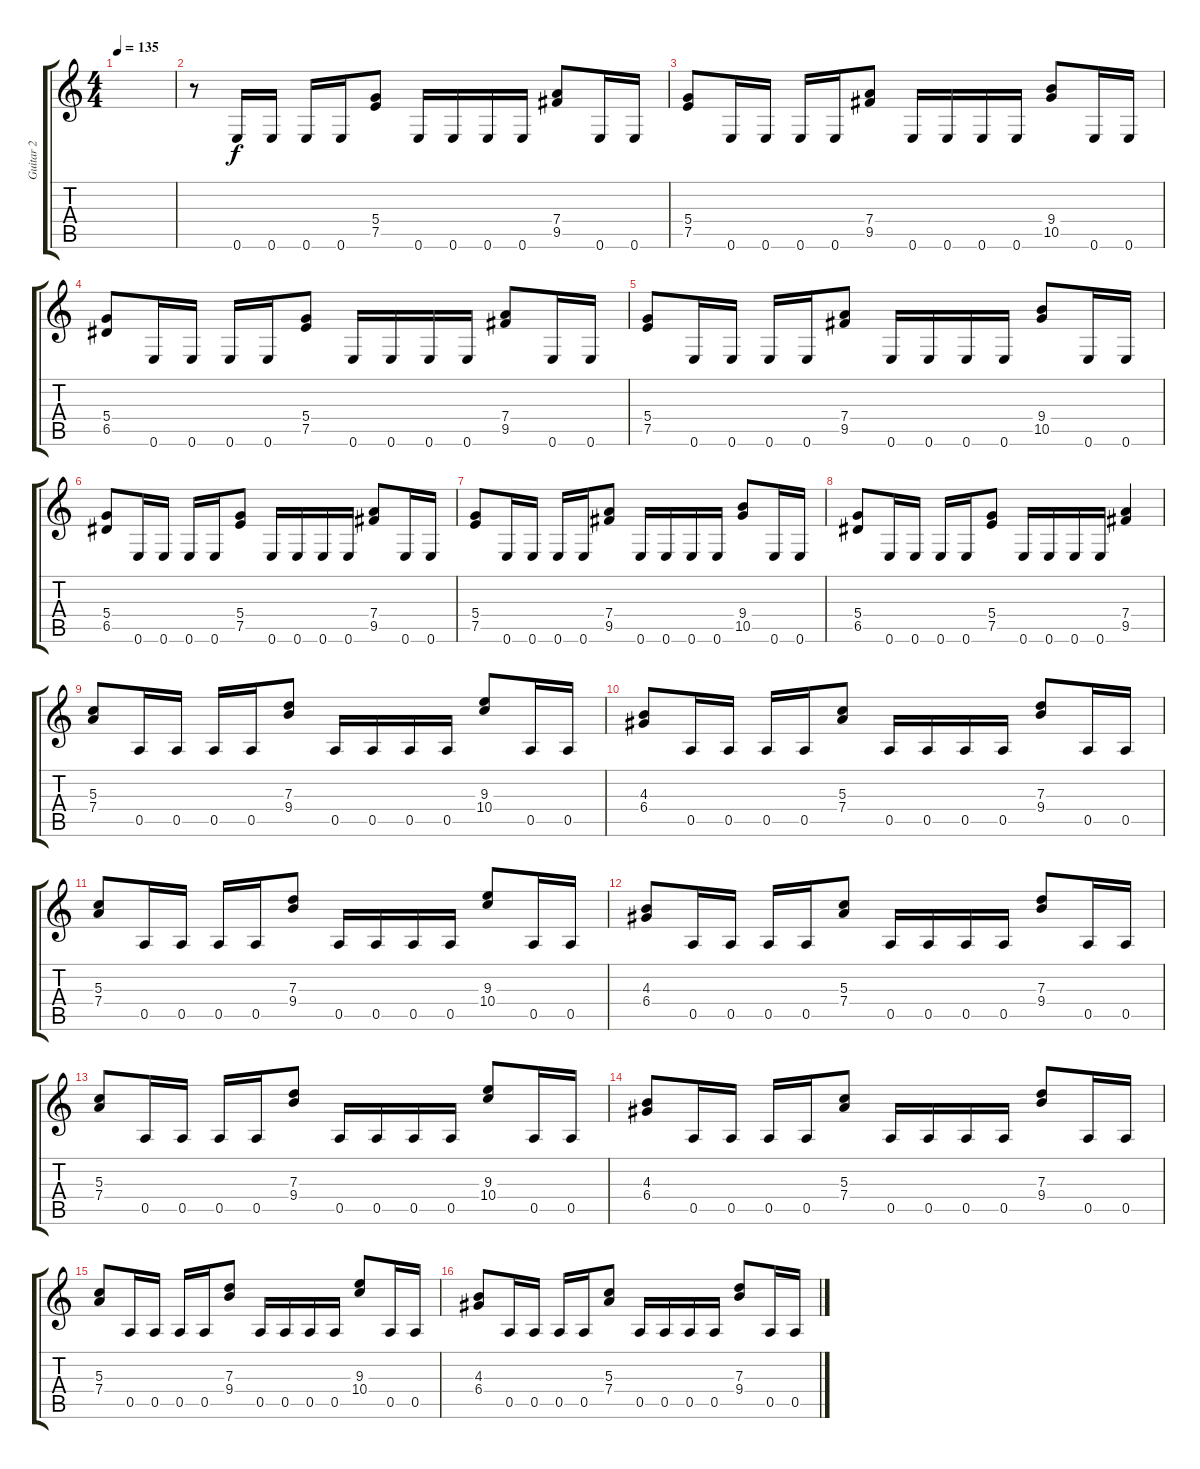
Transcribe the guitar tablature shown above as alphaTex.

\track ("Guitar 2" "Guitar 2") {instrument distortionguitar}
\staff {score tabs}
\tuning (E4 B3 G3 D3 A2 E2) {hide}
\ts (4 4)
\tempo 135
\clef g2
\ks c
|
r.8 0.6.16 0.6.16 0.6.16 0.6.16 (5.4 7.5).8 0.6.16 0.6.16 0.6.16 0.6.16 (7.4 9.5).8 0.6.16 0.6.16 |
(5.4 7.5).8 0.6.16 0.6.16 0.6.16 0.6.16 (7.4 9.5).8 0.6.16 0.6.16 0.6.16 0.6.16 (9.4 10.5).8 0.6.16 0.6.16 |
(5.4 6.5).8 0.6.16 0.6.16 0.6.16 0.6.16 (5.4 7.5).8 0.6.16 0.6.16 0.6.16 0.6.16 (7.4 9.5).8 0.6.16 0.6.16 |
(5.4 7.5).8 0.6.16 0.6.16 0.6.16 0.6.16 (7.4 9.5).8 0.6.16 0.6.16 0.6.16 0.6.16 (9.4 10.5).8 0.6.16 0.6.16 |
(5.4 6.5).8 0.6.16 0.6.16 0.6.16 0.6.16 (5.4 7.5).8 0.6.16 0.6.16 0.6.16 0.6.16 (7.4 9.5).8 0.6.16 0.6.16 |
(5.4 7.5).8 0.6.16 0.6.16 0.6.16 0.6.16 (7.4 9.5).8 0.6.16 0.6.16 0.6.16 0.6.16 (9.4 10.5).8 0.6.16 0.6.16 |
(5.4 6.5).8 0.6.16 0.6.16 0.6.16 0.6.16 (5.4 7.5).8 0.6.16 0.6.16 0.6.16 0.6.16 (7.4 9.5).4 |
(5.3 7.4).8 0.5.16 0.5.16 0.5.16 0.5.16 (7.3 9.4).8 0.5.16 0.5.16 0.5.16 0.5.16 (9.3 10.4).8 0.5.16 0.5.16 |
(4.3 6.4).8 0.5.16 0.5.16 0.5.16 0.5.16 (5.3 7.4).8 0.5.16 0.5.16 0.5.16 0.5.16 (7.3 9.4).8 0.5.16 0.5.16 |
(5.3 7.4).8 0.5.16 0.5.16 0.5.16 0.5.16 (7.3 9.4).8 0.5.16 0.5.16 0.5.16 0.5.16 (9.3 10.4).8 0.5.16 0.5.16 |
(4.3 6.4).8 0.5.16 0.5.16 0.5.16 0.5.16 (5.3 7.4).8 0.5.16 0.5.16 0.5.16 0.5.16 (7.3 9.4).8 0.5.16 0.5.16 |
(5.3 7.4).8 0.5.16 0.5.16 0.5.16 0.5.16 (7.3 9.4).8 0.5.16 0.5.16 0.5.16 0.5.16 (9.3 10.4).8 0.5.16 0.5.16 |
(4.3 6.4).8 0.5.16 0.5.16 0.5.16 0.5.16 (5.3 7.4).8 0.5.16 0.5.16 0.5.16 0.5.16 (7.3 9.4).8 0.5.16 0.5.16 |
(5.3 7.4).8 0.5.16 0.5.16 0.5.16 0.5.16 (7.3 9.4).8 0.5.16 0.5.16 0.5.16 0.5.16 (9.3 10.4).8 0.5.16 0.5.16 |
(4.3 6.4).8 0.5.16 0.5.16 0.5.16 0.5.16 (5.3 7.4).8 0.5.16 0.5.16 0.5.16 0.5.16 (7.3 9.4).8 0.5.16 0.5.16
